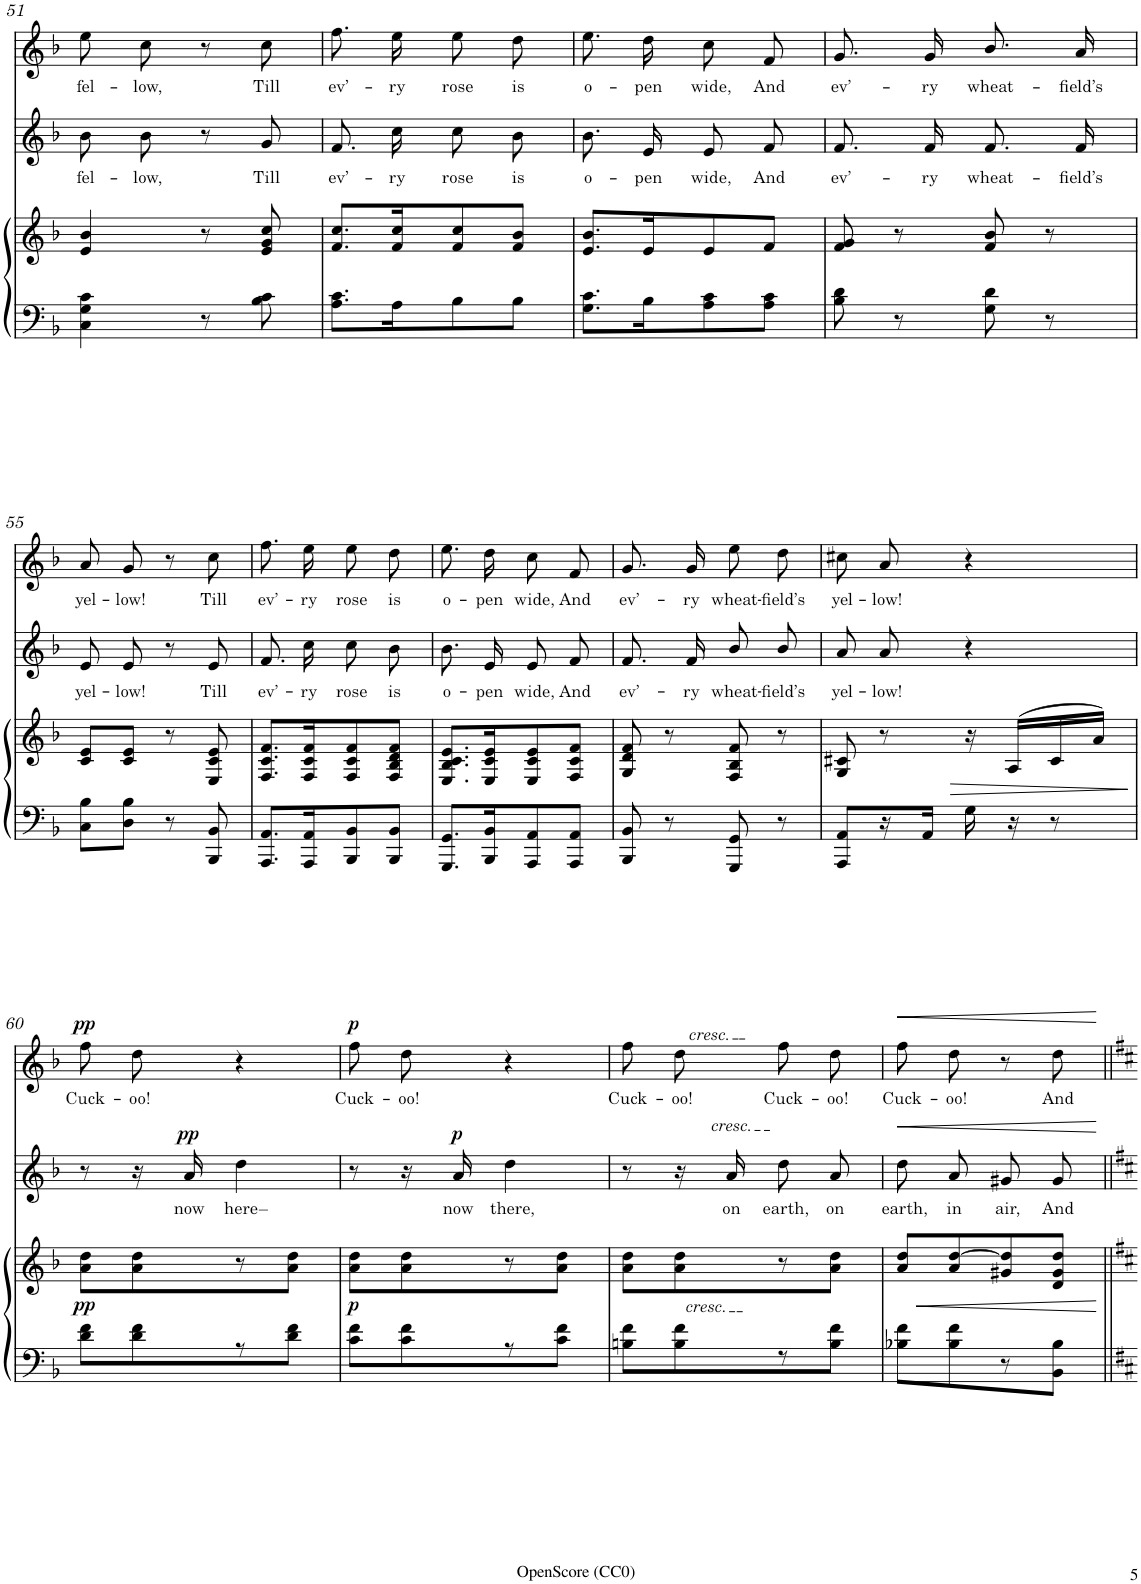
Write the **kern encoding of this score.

**kern	**kern	**dynam	**kern	**text	**dynam	**kern	**text	**dynam
*part3	*part3	*part3	*part2	*part2	*part2	*part1	*part1	*part1
*staff4	*staff3	*staff3/4	*staff2	*staff2	*staff2	*staff1	*staff1	*staff1
*I"Piano	*	*	*I"Voice 2	*	*	*I"Voice 1	*	*
*I'Pno	*	*	*	*	*	*	*	*
!!LO:PB:g=z
*clefF4	*clefG2	*	*clefG2	*	*	*clefG2	*	*
*	*	*	*Trd1c2	*	*	*	*	*
*k[b-]	*k[b-]	*	*k[b-]	*	*	*k[b-]	*	*
*M2/4	*M2/4	*	*M2/4	*	*	*M2/4	*	*
=51	=51	=51	=51	=51	=51	=51	=51	=51
!	!	!	!	!LO:LY:b	!	!	!LO:LY:b	!
4C\ 4G\ 4c\	4e/ 4b-/	.	8b-\L	fel-	.	8ee\L	fel-	.
!	!	!	!	!LO:LY:b	!	!	!LO:LY:b	!
.	.	.	8b-\J	-low,	.	8cc\J	-low,	.
8r	8r	.	8r	.	.	8r	.	.
!	!	!	!	!LO:LY:b	!	!	!LO:LY:b	!
8B-\ 8c\	8e/ 8g/ 8cc/	.	8g/	Till	.	8cc\	Till	.
=52	=52	=52	=52	=52	=52	=52	=52	=52
!	!	!	!	!LO:LY:b	!	!	!LO:LY:b	!
8.A\ 8.c\L	8.f/ 8.cc/L	.	8.f/L	ev’-	.	8.ff\L	ev’-	.
!	!	!	!	!LO:LY:b	!	!	!LO:LY:b	!
16A\K	16f/ 16cc/K	.	16cc/Jk	-ry	.	16ee\Jk	-ry	.
!	!	!	!	!LO:LY:b	!	!	!LO:LY:b	!
8B-\	8f/ 8cc/	.	8cc\L	rose	.	8ee\L	rose	.
!	!	!	!	!LO:LY:b	!	!	!LO:LY:b	!
8B-\J	8f/ 8b-/J	.	8b-\J	is	.	8dd\J	is	.
=53	=53	=53	=53	=53	=53	=53	=53	=53
!	!	!	!	!LO:LY:b	!	!	!LO:LY:b	!
8.G\ 8.c\L	8.e/ 8.b-/L	.	8.b-/L	o-	.	8.ee\L	o-	.
!	!	!	!	!LO:LY:b	!	!	!LO:LY:b	!
16B-\K	16e/K	.	16e/Jk	-pen	.	16dd\Jk	-pen	.
!	!	!	!	!LO:LY:b	!	!	!LO:LY:b	!
8A\ 8c\	8e/	.	8e/L	wide,	.	8cc/L	wide,	.
!	!	!	!	!LO:LY:b	!	!	!LO:LY:b	!
8A\ 8c\J	8f/J	.	8f/J	And	.	8f/J	And	.
=54	=54	=54	=54	=54	=54	=54	=54	=54
!	!	!	!	!LO:LY:b	!	!	!LO:LY:b	!
8B-\ 8d\	8f/ 8g/	.	8.f/L	ev’-	.	8.g/L	ev’-	.
8r	8r	.	.	.	.	.	.	.
!	!	!	!	!LO:LY:b	!	!	!LO:LY:b	!
.	.	.	16f/Jk	-ry	.	16g/Jk	-ry	.
!	!	!	!	!LO:LY:b	!	!	!LO:LY:b	!
8G\ 8d\	8f/ 8b-/	.	8.f/L	wheat-	.	8.b-/L	wheat-	.
8r	8r	.	.	.	.	.	.	.
!	!	!	!	!LO:LY:b	!	!	!LO:LY:b	!
.	.	.	16f/Jk	-field’s	.	16a/Jk	-field’s	.
!!LO:LB:g=z
=55	=55	=55	=55	=55	=55	=55	=55	=55
!	!	!	!	!LO:LY:b	!	!	!LO:LY:b	!
8C\ 8B-\L	8c/ 8e/L	.	8e/L	yel-	.	8a/L	yel-	.
!	!	!	!	!LO:LY:b	!	!	!LO:LY:b	!
8D\ 8B-\J	8c/ 8e/J	.	8e/J	-low!	.	8g/J	-low!	.
8r	8r	.	8r	.	.	8r	.	.
!	!	!	!	!LO:LY:b	!	!	!LO:LY:b	!
8BBB-/ 8BB-/	8E/ 8c/ 8e/	.	8e/	Till	.	8cc\	Till	.
=56	=56	=56	=56	=56	=56	=56	=56	=56
!	!	!	!	!LO:LY:b	!	!	!LO:LY:b	!
8.AAA/ 8.AA/L	8.F/ 8.c/ 8.f/L	.	8.f/L	ev’-	.	8.ff\L	ev’-	.
!	!	!	!	!LO:LY:b	!	!	!LO:LY:b	!
16AAA/ 16AA/K	16F/ 16c/ 16f/K	.	16cc/Jk	-ry	.	16ee\Jk	-ry	.
!	!	!	!	!LO:LY:b	!	!	!LO:LY:b	!
8BBB-/ 8BB-/	8F/ 8c/ 8f/	.	8cc\L	rose	.	8ee\L	rose	.
!	!	!	!	!LO:LY:b	!	!	!LO:LY:b	!
8BBB-/ 8BB-/J	8F/ 8B-/ 8d/ 8f/J	.	8b-\J	is	.	8dd\J	is	.
=57	=57	=57	=57	=57	=57	=57	=57	=57
!	!	!	!	!LO:LY:b	!	!	!LO:LY:b	!
8.GGG/ 8.GG/L	8.E/ 8.B-/ 8.c/ 8.e/L	.	8.b-/L	o-	.	8.ee\L	o-	.
!	!	!	!	!LO:LY:b	!	!	!LO:LY:b	!
16BBB-/ 16BB-/K	16E/ 16c/ 16e/K	.	16e/Jk	-pen	.	16dd\Jk	-pen	.
!	!	!	!	!LO:LY:b	!	!	!LO:LY:b	!
8AAA/ 8AA/	8E/ 8c/ 8e/	.	8e/L	wide,	.	8cc/L	wide,	.
!	!	!	!	!LO:LY:b	!	!	!LO:LY:b	!
8AAA/ 8AA/J	8F/ 8c/ 8f/J	.	8f/J	And	.	8f/J	And	.
=58	=58	=58	=58	=58	=58	=58	=58	=58
!	!	!	!	!LO:LY:b	!	!	!LO:LY:b	!
8BBB-/ 8BB-/	8G/ 8d/ 8f/	.	8.f/L	ev’-	.	8.g/L	ev’-	.
8r	8r	.	.	.	.	.	.	.
!	!	!	!	!LO:LY:b	!	!	!LO:LY:b	!
.	.	.	16f/Jk	-ry	.	16g/Jk	-ry	.
!	!	!	!	!LO:LY:b	!	!	!LO:LY:b	!
8GGG/ 8GG/	8F/ 8B-/ 8f/	.	8b-/L	wheat-	.	8ee\L	wheat-	.
!	!	!	!	!LO:LY:b	!	!	!LO:LY:b	!
8r	8r	.	8b-/J	-field’s	.	8dd\J	-field’s	.
=59	=59	=59	=59	=59	=59	=59	=59	=59
!	!	!	!	!LO:LY:b	!	!	!LO:LY:b	!
8AAA/ 8AA/L	8G/ 8c#X/	.	8a/L	yel-	.	8cc#X\L	yel-	.
!	!	!	!	!LO:LY:b	!	!	!LO:LY:b	!
16r	8r	.	8a/J	-low!	.	8a\J	-low!	.
16AA/JJ	.	.	.	.	.	.	.	.
!	!	!LO:HP:b	!	!	!	!	!	!
16G\	16r	>	4r	.	.	4r	.	.
16r	(>16A/LL	.	.	.	.	.	.	.
8r	16c#/	.	.	.	.	.	.	.
.	16a/JJ)	.	.	.	.	.	.	.
.	.	]	.	.	.	.	.	.
!!LO:LB:g=z
=60	=60	=60	=60	=60	=60	=60	=60	=60
!	!	!LO:DY:b	!	!	!	!	!LO:LY:b	!LO:DY:a
8d\ 8f\L	8a\ 8dd\L	pp	8r	.	.	8ff\L	Cuck-	pp
!	!	!	!	!	!	!	!LO:LY:b	!
8d\ 8f\	8a\ 8dd\	.	16r	.	.	8dd\J	-oo!	.
!	!	!	!	!LO:LY:b	!LO:DY:a	!	!	!
.	.	.	16a/	now	pp	.	.	.
!	!	!	!	!LO:LY:b	!	!	!	!
8r	8r	.	4dd\	here–	.	4r	.	.
8d\ 8f\J	8a\ 8dd\J	.	.	.	.	.	.	.
=61	=61	=61	=61	=61	=61	=61	=61	=61
!	!	!LO:DY:b	!	!	!	!	!LO:LY:b	!LO:DY:a
8c\ 8f\L	8a\ 8dd\L	p	8r	.	.	8ff\L	Cuck-	p
!	!	!	!	!	!	!	!LO:LY:b	!
8c\ 8f\	8a\ 8dd\	.	16r	.	.	8dd\J	-oo!	.
!	!	!	!	!LO:LY:b	!LO:DY:a	!	!	!
.	.	.	16a/	now	p	.	.	.
!	!	!	!	!LO:LY:b	!	!	!	!
8r	8r	.	4dd\	there,	.	4r	.	.
8c\ 8f\J	8a\ 8dd\J	.	.	.	.	.	.	.
=62	=62	=62	=62	=62	=62	=62	=62	=62
!	!	!	!	!	!	!	!LO:LY:b	!
8Bn\ 8f\L	8a\ 8dd\L	.	8r	.	.	8ff\L	Cuck-	.
!	!	!	!	!	!	!LO:TX:a:i:t=cresc.	!	!
!	!LO:TX:b:i:t=cresc.	!	!	!	!	!	!	!
!	!	!	!	!	!	!	!LO:LY:b	!
8B\ 8f\	8a\ 8dd\	.	16r	.	.	8dd\J	-oo!	.
!	!	!	!LO:TX:a:i:t=cresc.	!	!	!	!	!
!	!	!	!	!LO:LY:b	!	!	!	!
.	.	.	16a/	on	.	.	.	.
!	!	!	!	!LO:LY:b	!	!	!LO:LY:b	!
8r	8r	.	8dd\L	earth,	.	8ff\L	Cuck-	.
!	!	!	!	!LO:LY:b	!	!	!LO:LY:b	!
8B\ 8f\J	8a\ 8dd\J	.	8a\J	on	.	8dd\J	-oo!	.
=63	=63	=63	=63	=63	=63	=63	=63	=63
!	!	!LO:HP:b	!	!LO:LY:b	!LO:HP:b	!	!LO:LY:b	!LO:HP:b
8B-X\ 8f\L	8a/ 8dd/L	<	8dd\L	earth,	<	8ff\L	Cuck-	<
!	!	!	!	!LO:LY:b	!	!	!LO:LY:b	!
8B-\ 8f\	8a/ [8dd/	.	8a\J	in	.	8dd\J	-oo!	.
!	!	!	!	!LO:LY:b	!	!	!	!
8r	8g#X/ 8dd/]	.	8g#X/L	air,	.	8r	.	.
!	!	!	!	!LO:LY:b	!	!	!LO:LY:b	!
8BB-\ 8B-\J	8d/ 8g#/ 8dd/J	.	8g#/J	And	.	8dd\	And	.
.	.	[	.	.	[	.	.	[
=||	=||	=||	=||	=||	=||	=||	=||	=||
*-	*-	*-	*-	*-	*-	*-	*-	*-
